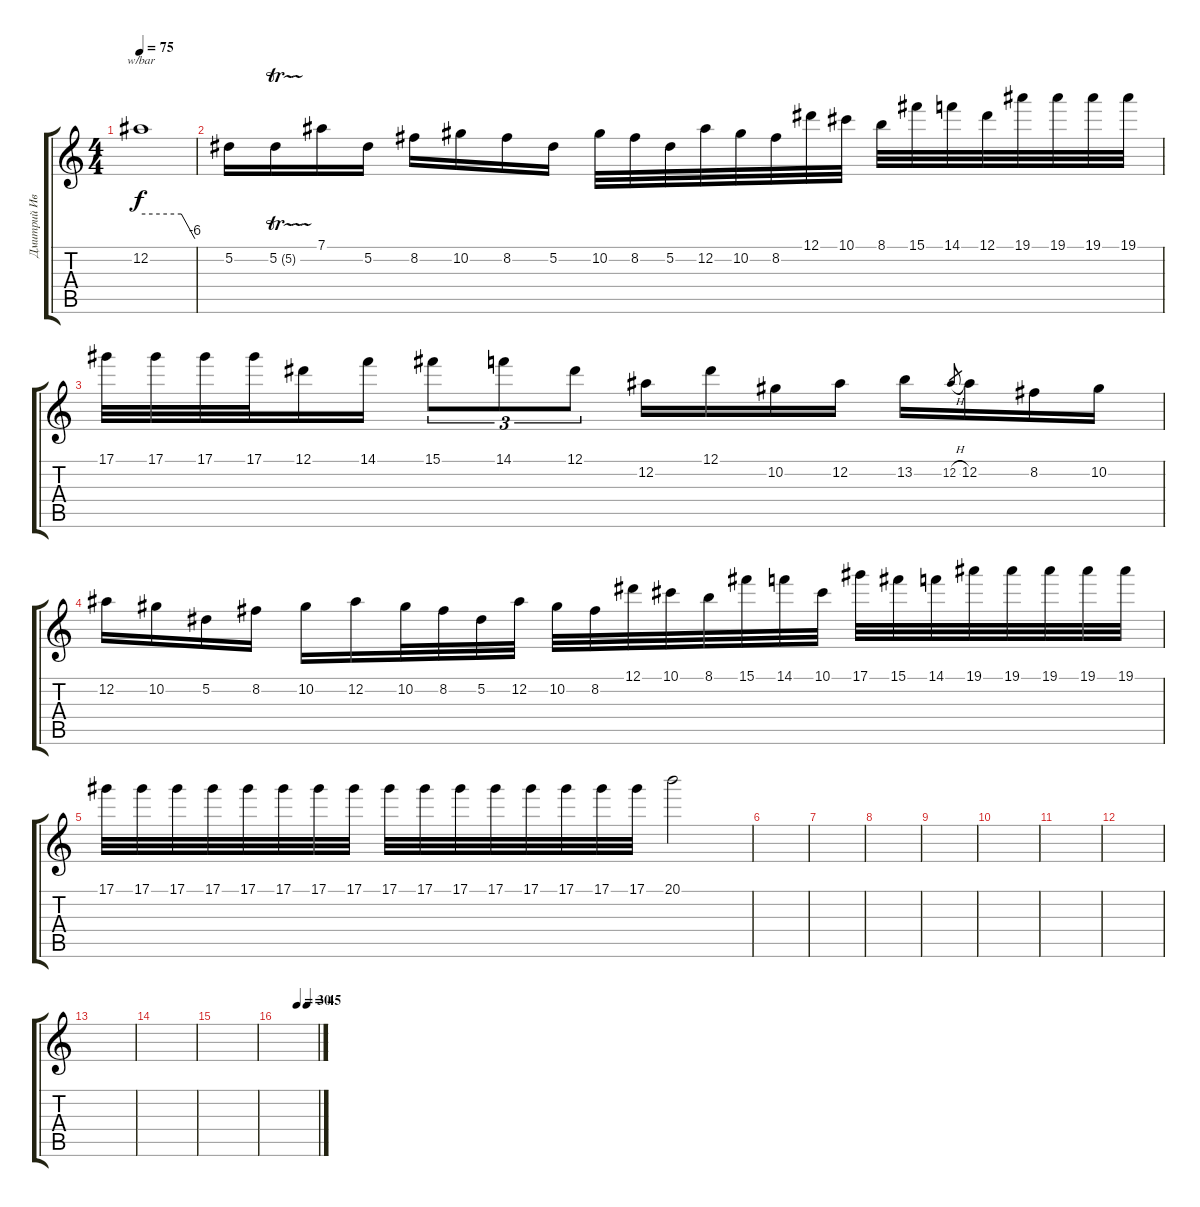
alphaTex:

\track ("Дмитрий Иванов (лев-я рука)" "Дмитрий Ив") {instrument overdrivenguitar}
\staff {score tabs}
\tuning (Eb4 Bb3 Gb3 Db3 Ab2 Eb2) {hide}
\ts (4 4)
\tempo 75
\clef g2
\ks c
12.2.1{tbe (custom default 0 0 45 0 60 -24) dy f} |
5.2.16 5.2{tr (5 32)}.16 7.1.16 5.2.16 8.2.16 10.2.16 8.2.16 5.2.16 10.2.32 8.2.32 5.2.32 12.2.32 10.2.32 8.2.32 12.1.32 10.1.32 8.1.32 15.1.32 14.1.32 12.1.32 19.1.32 19.1.32 19.1.32 19.1.32 |
17.1.32 17.1.32 17.1.32 17.1.32 12.1.16 14.1.16 15.1.8{tu (3 2)} 14.1.8{tu (3 2)} 12.1.8{tu (3 2)} 12.2.16 12.1.16 10.2.16 12.2.16 13.2.16 12.2{h}.8{gr} 12.2.16 8.2.16 10.2.16 |
12.2.16 10.2.16 5.2.16 8.2.16 10.2.16 12.2.16 10.2.32 8.2.32 5.2.32 12.2.32 10.2.32 8.2.32 12.1.32 10.1.32 8.1.32 15.1.32 14.1.32 10.1.32 17.1.32 15.1.32 14.1.32 19.1.32 19.1.32 19.1.32 19.1.32 19.1.32 |
17.1.32 17.1.32 17.1.32 17.1.32 17.1.32 17.1.32 17.1.32 17.1.32 17.1.32 17.1.32 17.1.32 17.1.32 17.1.32 17.1.32 17.1.32 17.1.32 20.1.2 |
|
|
|
|
|
|
|
|
|
|
\tempo (30 0.5)
\tempo (45 0.75)
